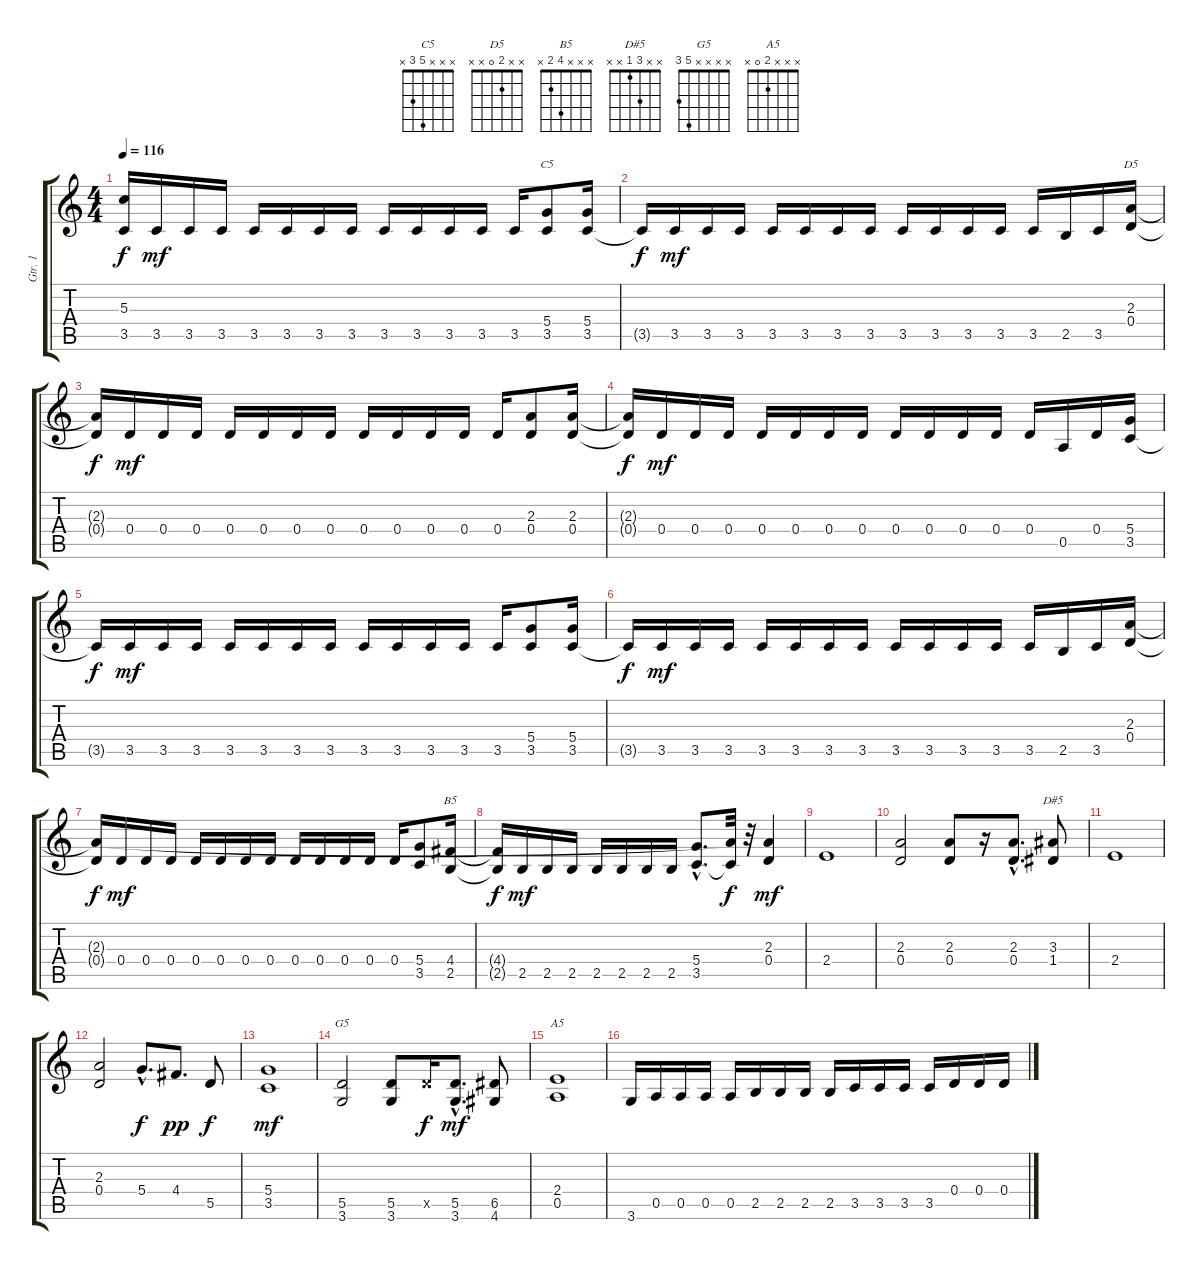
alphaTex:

\track ("Gtr. 1" "Gtr. 1") {instrument overdrivenguitar}
\staff {score tabs}
\tuning (E4 B3 G3 D3 A2 E2) {hide}
\chord ("C5" x x x 5 3 x)
\chord ("D5" x x 2 0 x x)
\chord ("B5" x x x 4 2 x)
\chord ("D#5" x x 3 1 x x)
\chord ("G5" x x x x 5 3)
\chord ("A5" x x x 2 0 x)
\ts (4 4)
\tempo 116
\clef g2
\ks c
(5.3{t} 3.5{t}).16{dy f} 3.5.16{dy mf} 3.5.16 3.5.16 3.5.16 3.5.16 3.5.16 3.5.16 3.5.16 3.5.16 3.5.16 3.5.16 3.5.16 (5.4 3.5).8{ch "C5"} (5.4 3.5).16 |
3.5{t}.16{dy f} 3.5.16{dy mf} 3.5.16 3.5.16 3.5.16 3.5.16 3.5.16 3.5.16 3.5.16 3.5.16 3.5.16 3.5.16 3.5.16 2.5.16 3.5.16 (2.3 0.4).16{ch "D5"} |
(2.3{t} 0.4{t}).16{dy f} 0.4.16{dy mf} 0.4.16 0.4.16 0.4.16 0.4.16 0.4.16 0.4.16 0.4.16 0.4.16 0.4.16 0.4.16 0.4.16 (2.3 0.4).8 (2.3 0.4).16 |
(2.3{t} 0.4{t}).16{dy f} 0.4.16{dy mf} 0.4.16 0.4.16 0.4.16 0.4.16 0.4.16 0.4.16 0.4.16 0.4.16 0.4.16 0.4.16 0.4.16 0.5.16 0.4.16 (5.4 3.5).16 |
3.5{t}.16{dy f} 3.5.16{dy mf} 3.5.16 3.5.16 3.5.16 3.5.16 3.5.16 3.5.16 3.5.16 3.5.16 3.5.16 3.5.16 3.5.16 (5.4 3.5).8 (5.4 3.5).16 |
3.5{t}.16{dy f} 3.5.16{dy mf} 3.5.16 3.5.16 3.5.16 3.5.16 3.5.16 3.5.16 3.5.16 3.5.16 3.5.16 3.5.16 3.5.16 2.5.16 3.5.16 (2.3 0.4).16 |
(2.3{t} 0.4{t}).16{dy f} 0.4.16{dy mf} 0.4.16 0.4.16 0.4.16 0.4.16 0.4.16 0.4.16 0.4.16 0.4.16 0.4.16 0.4.16 0.4.16 (5.4 3.5).8 (4.4 2.5).16{ch "B5"} |
(4.4{t} 2.5{t}).16{dy f} 2.5.16{dy mf} 2.5.16 2.5.16 2.5.16 2.5.16 2.5.16 2.5.16 (5.4{hac} 3.5{hac}).8{d} (2.3{t} 3.5{t}).32{dy f} r.32 (2.3 0.4).4{dy mf} |
2.4.1 |
(2.3 0.4).2 (2.3 0.4).8 r.16 (2.3{hac} 0.4{hac}).8{d} (3.3 1.4).8{ch "D#5"} |
2.4.1 |
(2.3 0.4).2 5.4{hac}.8{d dy f} 4.4.8{d dy pp} 5.5.8{dy f} |
(5.4 3.5).1{dy mf} |
(5.5 3.6).2{ch "G5"} (5.5 3.6).8 5.5{x}.16{dy f} (5.5{hac} 3.6{hac}).8{d dy mf} (6.5 4.6).8 |
(2.4 0.5).1{ch "A5"} |
3.6.16 0.5.16 0.5.16 0.5.16 0.5.16 2.5.16 2.5.16 2.5.16 2.5.16 3.5.16 3.5.16 3.5.16 3.5.16 0.4.16 0.4.16 0.4.16
